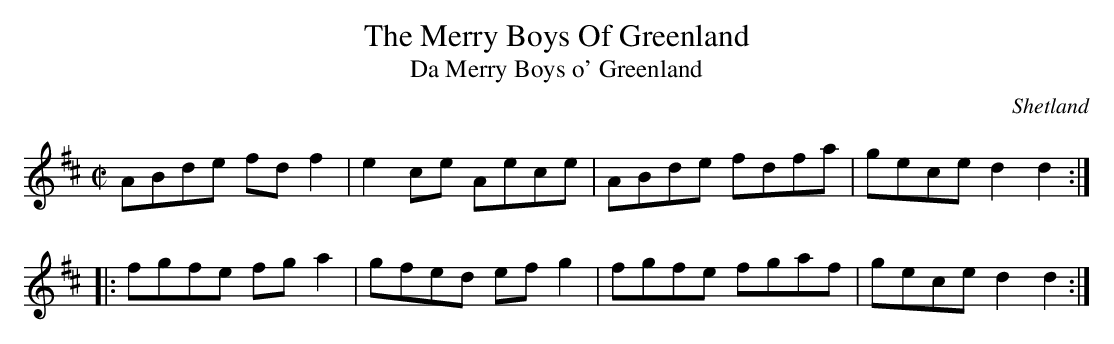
X:1
T:Merry Boys Of Greenland, The
T:Da Merry Boys o' Greenland
O:Shetland
M:C|
L:1/8
K:D
ABde fdf2 | e2ce Aece | ABde fdfa | gece d2d2 :|
|: fgfe fga2 | gfed efg2 | fgfe fgaf | gece d2d2 :|
